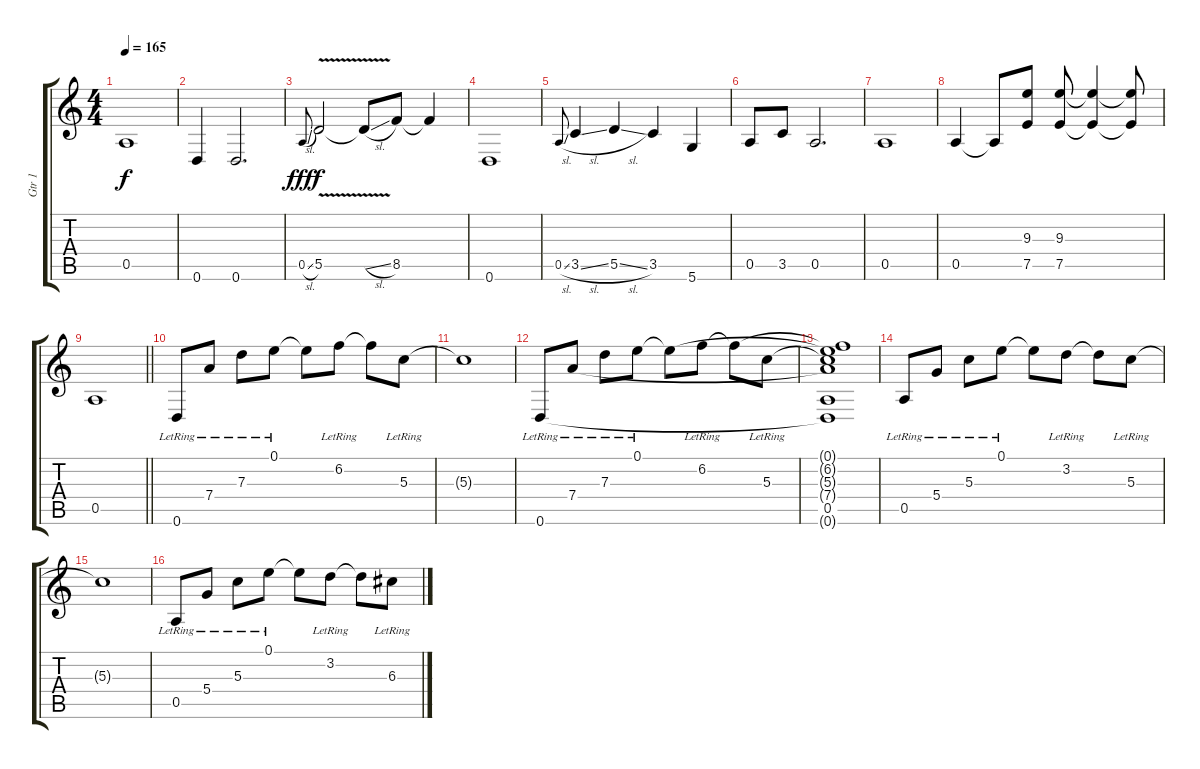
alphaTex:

\track ("Gtr 1" "Gtr 1") {instrument overdrivenguitar}
\staff {score tabs}
\tuning (E4 B3 G3 D3 A2 D2) {hide}
\ts (4 4)
\tempo 165
\clef g2
\ks c
0.5.1{dy f} |
0.6.4 0.6.2{d} |
0.5{sl}.8{gr onbeat dy fff} 5.5{v}.2{dy f} 5.5{sl t}.8 8.5.8 8.5{t}.4 |
0.6.1 |
0.5{sl}.8{gr onbeat} 3.5{sl}.4 5.5{sl}.4 3.5.4 5.6.4 |
0.5.8 3.5.8 0.5.2{d} |
0.5.1 |
0.5.4 0.5{t}.8 (9.3 7.5).8 (9.3 7.5).8 (9.3{t} 7.5{t}).4 (9.3{t} 7.5{t}).8 |
\barLineRight lightlight
0.5.1 |
0.6{lr}.8{instrument acousticguitarnylon} 7.4{lr}.8 7.3{lr}.8 0.1{lr}.8 0.1{t}.8 6.2{lr}.8 6.2{t}.8 5.3{lr}.8 |
5.3{t}.1 |
0.6{lr}.8 7.4{lr}.8 7.3{lr}.8 0.1{lr}.8 0.1{t}.8 6.2{lr}.8 6.2{t}.8 5.3{lr}.8 |
(0.1{t} 6.2{t} 5.3{t} 7.4{t} 0.5 0.6{t}).1 |
0.5{lr}.8 5.4{lr}.8 5.3{lr}.8 0.1{lr}.8 0.1{t}.8 3.2{lr}.8 3.2{t}.8 5.3{lr}.8 |
5.3{t}.1 |
0.5{lr}.8 5.4{lr}.8 5.3{lr}.8 0.1{lr}.8 0.1{t}.8 3.2{lr}.8 3.2{t}.8 6.3{lr}.8
